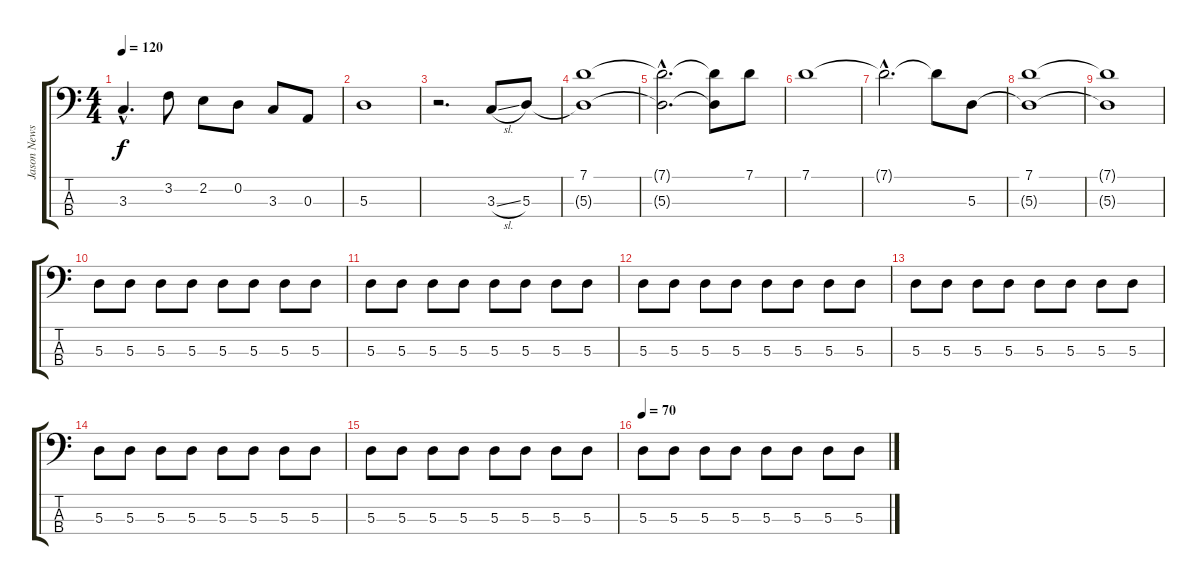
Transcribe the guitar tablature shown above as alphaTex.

\track ("Jason Newsted" "Jason News") {instrument electricbasspick}
\staff {score tabs}
\tuning (G2 D2 A1 E1) {hide}
\ts (4 4)
\tempo 120
\clef f4
\ks c
3.3{hac t}.4{d dy f} 3.2.8 2.2.8 0.2.8 3.3.8 0.3.8 |
5.3.1 |
r.2{d} 3.3{sl}.8 5.3.8 |
(7.1 5.3{t}).1 |
(7.1{hac t} 5.3{hac t}).2{d} (7.1{t} 5.3{t}).8 7.1.8 |
7.1.1 |
7.1{hac t}.2{d} 7.1{t}.8 5.3.8 |
(7.1 5.3{t}).1 |
(7.1{t} 5.3{t}).1 |
5.3.8 5.3.8 5.3.8 5.3.8 5.3.8 5.3.8 5.3.8 5.3.8 |
5.3.8 5.3.8 5.3.8 5.3.8 5.3.8 5.3.8 5.3.8 5.3.8 |
5.3.8 5.3.8 5.3.8 5.3.8 5.3.8 5.3.8 5.3.8 5.3.8 |
5.3.8 5.3.8 5.3.8 5.3.8 5.3.8 5.3.8 5.3.8 5.3.8 |
5.3.8 5.3.8 5.3.8 5.3.8 5.3.8 5.3.8 5.3.8 5.3.8 |
5.3.8 5.3.8 5.3.8 5.3.8 5.3.8 5.3.8 5.3.8 5.3.8 |
\tempo 70
5.3.8 5.3.8 5.3.8 5.3.8 5.3.8 5.3.8 5.3.8 5.3.8
